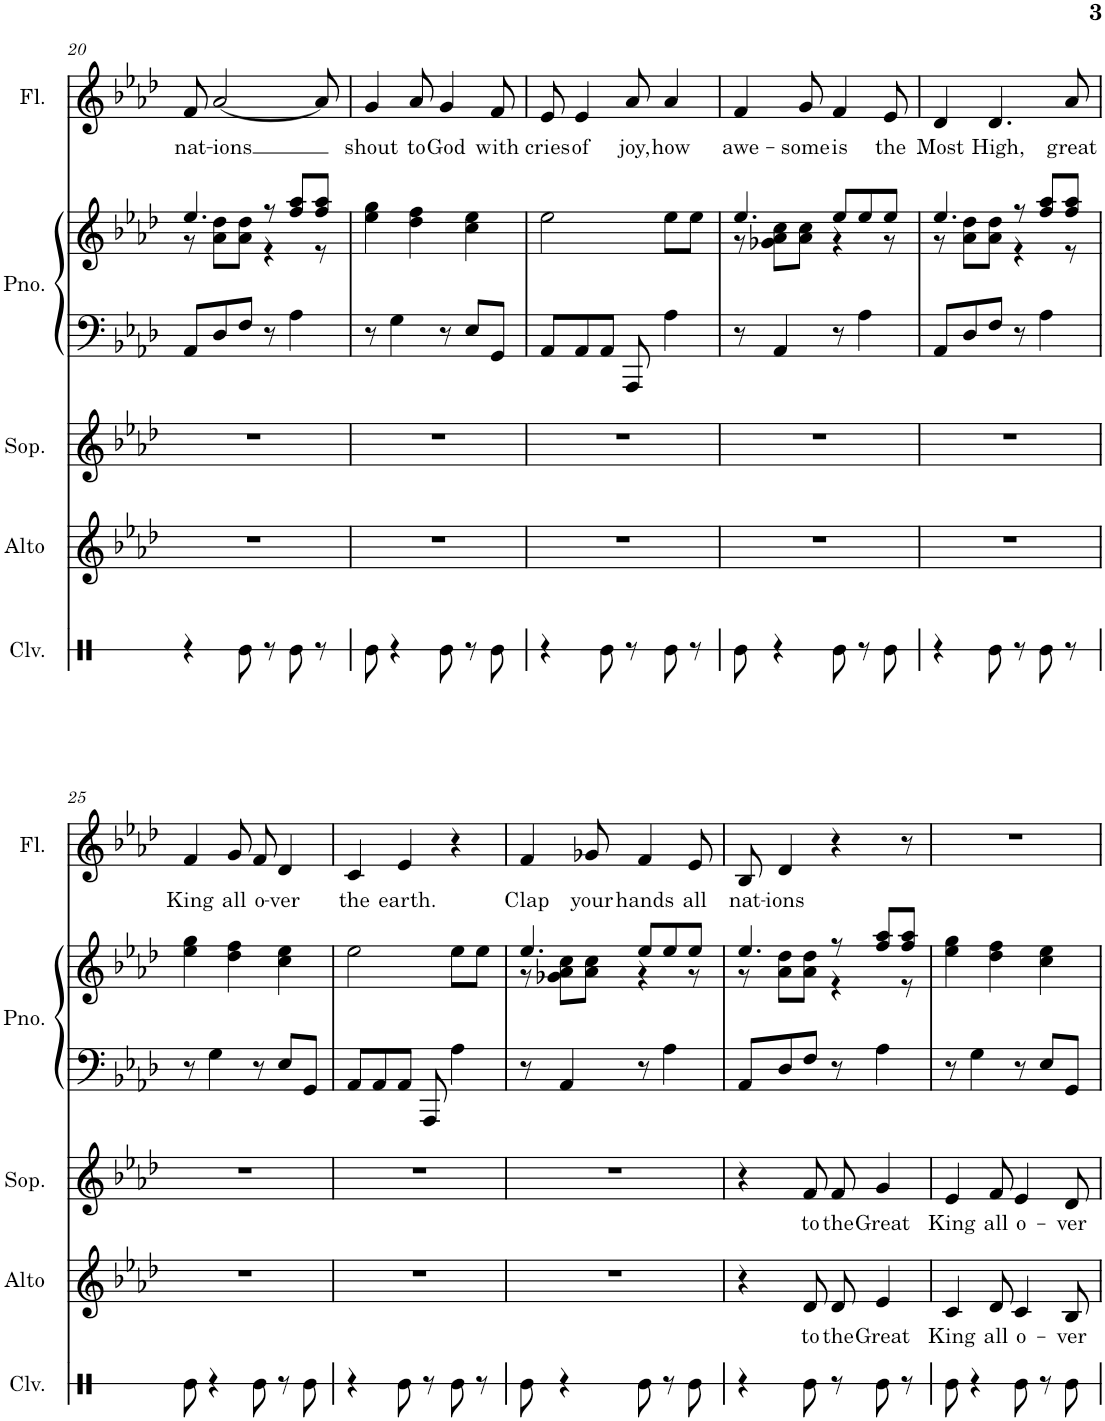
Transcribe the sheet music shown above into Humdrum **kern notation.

**kern	**kern	**text	**kern	**text	**kern	**kern	**kern	**text
*part4	*part3	*part3	*part3	*part3	*part2	*part2	*part1	*part1
*staff6	*staff5	*staff5	*staff4	*staff4	*staff3	*staff2	*staff1	*staff1
*I"Claves	*I"Soprano    Alto	*	*	*	*I"Piano	*	*I"Flute	*
*I'Clv.	*I'Sop.    Alto	*	*	*	*I'Pno.	*	*I'Fl.	*
!!LO:PB:g=z
*clefX	*clefG2	*	*clefG2	*	*clefF4	*clefG2	*clefG2	*
*k[]	*k[b-e-a-d-]	*	*k[b-e-a-d-]	*	*k[b-e-a-d-]	*k[b-e-a-d-]	*k[b-e-a-d-]	*
*M6/8	*M6/8	*	*M6/8	*	*M6/8	*M6/8	*M6/8	*
=20	=20	=20	=20	=20	=20	=20	=20	=20
*	*	*	*	*	*	*^	*	*
!	!	!	!	!	!	!	!	!	!LO:LY:b
4r	2.r	.	2.r	.	8AA-/L	4.ee-/	8r	8f/	nat-
!	!	!	!	!	!	!	!	!	!LO:LY:b
.	.	.	.	.	8D-/	.	8a-\ 8dd-\L	[2a-/	-ions
8Re\	.	.	.	.	8F/J	.	8a-\ 8dd-\J	.	.
8r	.	.	.	.	8r	8r	4r	.	.
8Re\	.	.	.	.	4A-\	8ff/ 8aa-/L	.	.	.
8r	.	.	.	.	.	8ff/ 8aa-/J	8r	8a-/]	.
=21	=21	=21	=21	=21	=21	=21	=21	=21	=21
!	!	!	!	!	!	!	!	!	!LO:LY:b
*	*	*	*	*	*	*v	*v	*	*
8Re\	2.r	.	2.r	.	8r	4ee-\ 4gg\	4g/	shout
4r	.	.	.	.	4G\	.	.	.
!	!	!	!	!	!	!	!	!LO:LY:b
.	.	.	.	.	.	4dd-\ 4ff\	8a-/	to
!	!	!	!	!	!	!	!	!LO:LY:b
8Re\	.	.	.	.	8r	.	4g/	God
8r	.	.	.	.	8E-/L	4cc\ 4ee-\	.	.
!	!	!	!	!	!	!	!	!LO:LY:b
8Re\	.	.	.	.	8GG/J	.	8f/	with
=22	=22	=22	=22	=22	=22	=22	=22	=22
!	!	!	!	!	!	!	!	!LO:LY:b
4r	2.r	.	2.r	.	8AA-/L	2ee-\	8e-/	cries
!	!	!	!	!	!	!	!	!LO:LY:b
.	.	.	.	.	8AA-/	.	4e-/	of
8Re\	.	.	.	.	8AA-/J	.	.	.
!	!	!	!	!	!	!	!	!LO:LY:b
8r	.	.	.	.	8AAA-/	.	8a-/	joy,
!	!	!	!	!	!	!	!	!LO:LY:b
8Re\	.	.	.	.	4A-\	8ee-\L	4a-/	how
8r	.	.	.	.	.	8ee-\J	.	.
=23	=23	=23	=23	=23	=23	=23	=23	=23
*	*	*	*	*	*	*^	*	*
!	!	!	!	!	!	!	!	!	!LO:LY:b
8Re\	2.r	.	2.r	.	8r	4.ee-/	8r	4f/	awe-
4r	.	.	.	.	4AA-/	.	8g-X\ 8a-\ 8cc\L	.	.
!	!	!	!	!	!	!	!	!	!LO:LY:b
.	.	.	.	.	.	.	8a-\ 8cc\J	8g/	-some
!	!	!	!	!	!	!	!	!	!LO:LY:b
8Re\	.	.	.	.	8r	8ee-/L	4r	4f/	is
8r	.	.	.	.	4A-\	8ee-/	.	.	.
!	!	!	!	!	!	!	!	!	!LO:LY:b
8Re\	.	.	.	.	.	8ee-/J	8r	8e-/	the
=24	=24	=24	=24	=24	=24	=24	=24	=24	=24
!	!	!	!	!	!	!	!	!	!LO:LY:b
4r	2.r	.	2.r	.	8AA-/L	4.ee-/	8r	4d-/	Most
.	.	.	.	.	8D-/	.	8a-\ 8dd-\L	.	.
!	!	!	!	!	!	!	!	!	!LO:LY:b
8Re\	.	.	.	.	8F/J	.	8a-\ 8dd-\J	4.d-/	High,
8r	.	.	.	.	8r	8r	4r	.	.
8Re\	.	.	.	.	4A-\	8ff/ 8aa-/L	.	.	.
!	!	!	!	!	!	!	!	!	!LO:LY:b
8r	.	.	.	.	.	8ff/ 8aa-/J	8r	8a-/	great
!!LO:LB:g=z
=25	=25	=25	=25	=25	=25	=25	=25	=25	=25
!	!	!	!	!	!	!	!	!	!LO:LY:b
*	*	*	*	*	*	*v	*v	*	*
8Re\	2.r	.	2.r	.	8r	4ee-\ 4gg\	4f/	King
4r	.	.	.	.	4G\	.	.	.
!	!	!	!	!	!	!	!	!LO:LY:b
.	.	.	.	.	.	4dd-\ 4ff\	8g/	all
!	!	!	!	!	!	!	!	!LO:LY:b
8Re\	.	.	.	.	8r	.	8f/	o-
!	!	!	!	!	!	!	!	!LO:LY:b
8r	.	.	.	.	8E-/L	4cc\ 4ee-\	4d-/	-ver
8Re\	.	.	.	.	8GG/J	.	.	.
=26	=26	=26	=26	=26	=26	=26	=26	=26
!	!	!	!	!	!	!	!	!LO:LY:b
4r	2.r	.	2.r	.	8AA-/L	2ee-\	4c/	the
.	.	.	.	.	8AA-/	.	.	.
!	!	!	!	!	!	!	!	!LO:LY:b
8Re\	.	.	.	.	8AA-/J	.	4e-/	earth.
8r	.	.	.	.	8AAA-/	.	.	.
8Re\	.	.	.	.	4A-\	8ee-\L	4r	.
8r	.	.	.	.	.	8ee-\J	.	.
=27	=27	=27	=27	=27	=27	=27	=27	=27
*	*	*	*	*	*	*^	*	*
!	!	!	!	!	!	!	!	!	!LO:LY:b
8Re\	2.r	.	2.r	.	8r	4.ee-/	8r	4f/	Clap
4r	.	.	.	.	4AA-/	.	8g-X\ 8a-\ 8cc\L	.	.
!	!	!	!	!	!	!	!	!	!LO:LY:b
.	.	.	.	.	.	.	8a-\ 8cc\J	8g-X/	your
!	!	!	!	!	!	!	!	!	!LO:LY:b
8Re\	.	.	.	.	8r	8ee-/L	4r	4f/	hands
8r	.	.	.	.	4A-\	8ee-/	.	.	.
!	!	!	!	!	!	!	!	!	!LO:LY:b
8Re\	.	.	.	.	.	8ee-/J	8r	8e-/	all
=28	=28	=28	=28	=28	=28	=28	=28	=28	=28
!	!	!	!	!	!	!	!	!	!LO:LY:b
4r	4r	.	4r	.	8AA-/L	4.ee-/	8r	8B-/	nat-
!	!	!	!	!	!	!	!	!	!LO:LY:b
.	.	.	.	.	8D-/	.	8a-\ 8dd-\L	4d-/	-ions
!	!	!LO:LY:b	!	!LO:LY:b	!	!	!	!	!
8Re\	8d-/	to	8f/	to	8F/J	.	8a-\ 8dd-\J	.	.
!	!	!LO:LY:b	!	!LO:LY:b	!	!	!	!	!
8r	8d-/	the	8f/	the	8r	8r	4r	4r	.
!	!	!LO:LY:b	!	!LO:LY:b	!	!	!	!	!
8Re\	4e-/	Great	4g/	Great	4A-\	8ff/ 8aa-/L	.	.	.
8r	.	.	.	.	.	8ff/ 8aa-/J	8r	8r	.
=29	=29	=29	=29	=29	=29	=29	=29	=29	=29
!	!	!LO:LY:b	!	!LO:LY:b	!	!	!	!	!
*	*	*	*	*	*	*v	*v	*	*
8Re\	4c/	King	4e-/	King	8r	4ee-\ 4gg\	2.r	.
4r	.	.	.	.	4G\	.	.	.
!	!	!LO:LY:b	!	!LO:LY:b	!	!	!	!
.	8d-/	all	8f/	all	.	4dd-\ 4ff\	.	.
!	!	!LO:LY:b	!	!LO:LY:b	!	!	!	!
8Re\	4c/	o-	4e-/	o-	8r	.	.	.
8r	.	.	.	.	8E-/L	4cc\ 4ee-\	.	.
!	!	!LO:LY:b	!	!LO:LY:b	!	!	!	!
8Re\	8B-/	-ver	8d-/	-ver	8GG/J	.	.	.
=	=	=	=	=	=	=	=	=
*-	*-	*-	*-	*-	*-	*-	*-	*-
